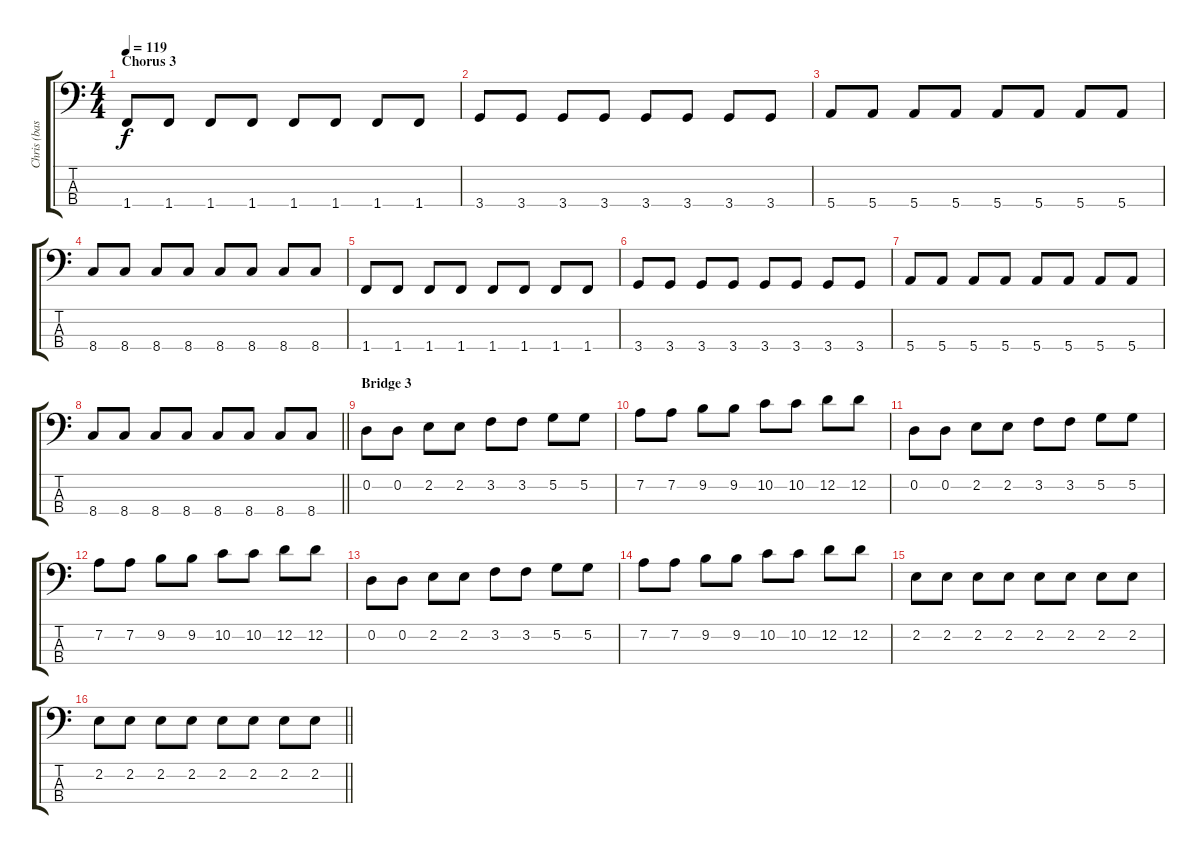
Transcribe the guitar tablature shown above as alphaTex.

\track ("Chris (bass)" "Chris (bas") {instrument fretlessbass}
\staff {score tabs}
\tuning (G2 D2 A1 E1) {hide}
\ts (4 4)
\section ("" "Chorus 3")
\tempo 119
\clef f4
\ks c
1.4.8{dy f} 1.4.8 1.4.8 1.4.8 1.4.8 1.4.8 1.4.8 1.4.8 |
3.4.8 3.4.8 3.4.8 3.4.8 3.4.8 3.4.8 3.4.8 3.4.8 |
5.4.8 5.4.8 5.4.8 5.4.8 5.4.8 5.4.8 5.4.8 5.4.8 |
8.4.8 8.4.8 8.4.8 8.4.8 8.4.8 8.4.8 8.4.8 8.4.8 |
1.4.8 1.4.8 1.4.8 1.4.8 1.4.8 1.4.8 1.4.8 1.4.8 |
3.4.8 3.4.8 3.4.8 3.4.8 3.4.8 3.4.8 3.4.8 3.4.8 |
5.4.8 5.4.8 5.4.8 5.4.8 5.4.8 5.4.8 5.4.8 5.4.8 |
\barLineRight lightlight
8.4.8 8.4.8 8.4.8 8.4.8 8.4.8 8.4.8 8.4.8 8.4.8 |
\section ("" "Bridge 3")
0.2.8 0.2.8 2.2.8 2.2.8 3.2.8 3.2.8 5.2.8 5.2.8 |
7.2.8 7.2.8 9.2.8 9.2.8 10.2.8 10.2.8 12.2.8 12.2.8 |
0.2.8 0.2.8 2.2.8 2.2.8 3.2.8 3.2.8 5.2.8 5.2.8 |
7.2.8 7.2.8 9.2.8 9.2.8 10.2.8 10.2.8 12.2.8 12.2.8 |
0.2.8 0.2.8 2.2.8 2.2.8 3.2.8 3.2.8 5.2.8 5.2.8 |
7.2.8 7.2.8 9.2.8 9.2.8 10.2.8 10.2.8 12.2.8 12.2.8 |
2.2.8 2.2.8 2.2.8 2.2.8 2.2.8 2.2.8 2.2.8 2.2.8 |
\barLineRight lightlight
2.2.8 2.2.8 2.2.8 2.2.8 2.2.8 2.2.8 2.2.8 2.2.8
